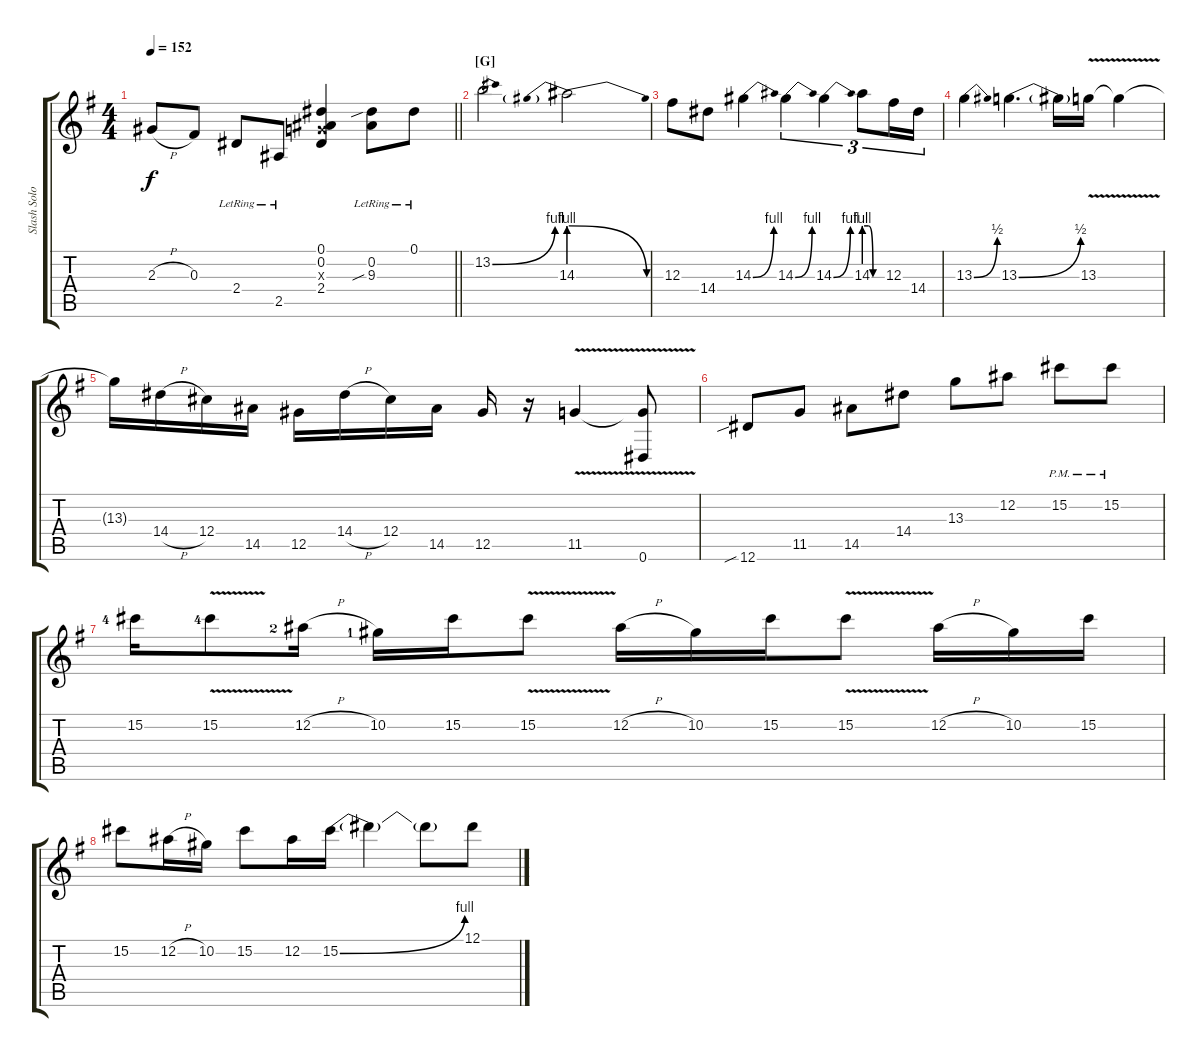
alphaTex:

\track ("Slash Solo" "Slash Solo") {instrument overdrivenguitar}
\staff {score tabs}
\tuning (Eb4 Bb3 Gb3 Db3 Ab2 Eb2) {hide}
\ts (4 4)
\tempo 152
\clef g2
\barLineRight lightlight
\ks eminor
2.3{h}.8{dy f} 0.3.8 2.4{lr}.8 2.5{lr}.8 (0.1 0.2 1.3{x} 2.4).4 (0.2{lr} 9.3{sib lr}).8 0.1{lr}.8 |
\section ("" "[G]")
13.2{be (bend 0 0 60 4)}.2 14.3{be (prebendrelease 0 4 60 0)}.2 |
12.3.8 14.4.8 14.3{be (bend 0 0 60 4)}.4 14.3{be (bend 0 0 60 4)}.4{tu (3 2)} 14.3{be (bend 0 0 60 4)}.4{tu (3 2)} 14.3{be (custom 0 4 15 4 30 0 60 0)}.8{tu (3 2)} 12.3.16{tu (3 2)} 14.4.16{tu (3 2)} |
13.3{be (bend 0 0 60 2)}.4 13.3{be (bend 0 0 60 2)}.4{d} 13.3{t}.16 13.3{v}.16 13.3{t}.4 |
13.3{t}.16 14.4{h}.16 12.4.16 14.5.16 12.5.16 14.4{h}.16 12.4.16 14.5.16 12.5.16 r.16 11.5{v}.4 (11.5{t} 0.6).8 |
12.6{sib}.8 11.5.8 14.5.8 14.4.8 13.3.8 12.2.8 15.2{pm}.8 15.2{pm}.8 |
15.2{lf 5}.16 15.2{v lf 5}.8 12.2{h lf 3}.16 10.2{lf 2}.16 15.2.16 15.2{v}.8 12.2{h}.16 10.2.16 15.2.16 15.2{v}.8 12.2{h}.16 10.2.16 15.2.16 |
15.2.8 12.2{h}.16 10.2.16 15.2.8 12.2.16 15.2{be (bend 0 0 60 4)}.16 15.2{t}.4 15.2{t}.8 12.1.8
